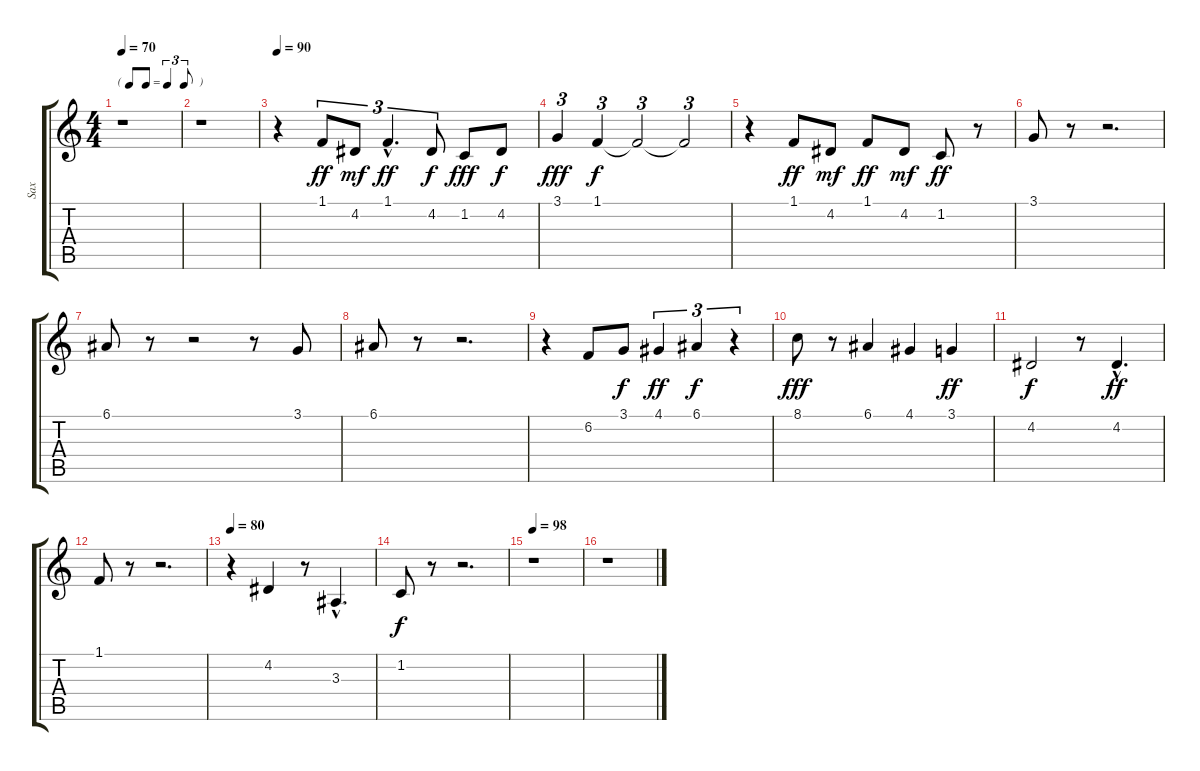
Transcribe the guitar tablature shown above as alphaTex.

\track ("Sax" "Sax") {instrument altosax}
\staff {score tabs}
\tuning (E4 B3 G3 D3 A2 E2) {hide}
\ts (4 4)
\tf triplet8th
\tempo 70
\clef g2
\ks c
r.1{dy fff} |
r.1 |
\tempo 90
r.4 1.1.8{tu (3 2) dy ff} 4.2.8{tu (3 2) dy mf} 1.1{hac}.4{d tu (3 2) dy ff} 4.2.8{tu (3 2) dy f} 1.2.8{dy fff} 4.2.8{dy f} |
3.1.4{tu (3 2) dy fff} 1.1.4{tu (3 2) dy f} 1.1{t}.2{tu (3 2)} 1.1{t}.2{tu (3 2)} |
r.4 1.1.8{dy ff} 4.2.8{dy mf} 1.1.8{dy ff} 4.2.8{dy mf} 1.2.8{dy ff} r.8 |
3.1.8 r.8 r.2{d} |
6.1.8 r.8 r.2 r.8 3.1.8 |
6.1.8 r.8 r.2{d} |
r.4 6.2.8 3.1.8{dy f} 4.1.4{tu (3 2) dy ff} 6.1.4{tu (3 2) dy f} r.4{tu (3 2)} |
8.1.8{dy fff} r.8 6.1.4 4.1.4 3.1.4{dy ff} |
4.2.2{dy f} r.8 4.2{hac}.4{d dy ff} |
1.1.8 r.8 r.2{d} |
\tempo 80
r.4 4.2.4 r.8 3.3{hac}.4{d} |
1.2.8{dy f} r.8 r.2{d} |
\tempo 98
r.1 |
r.1
